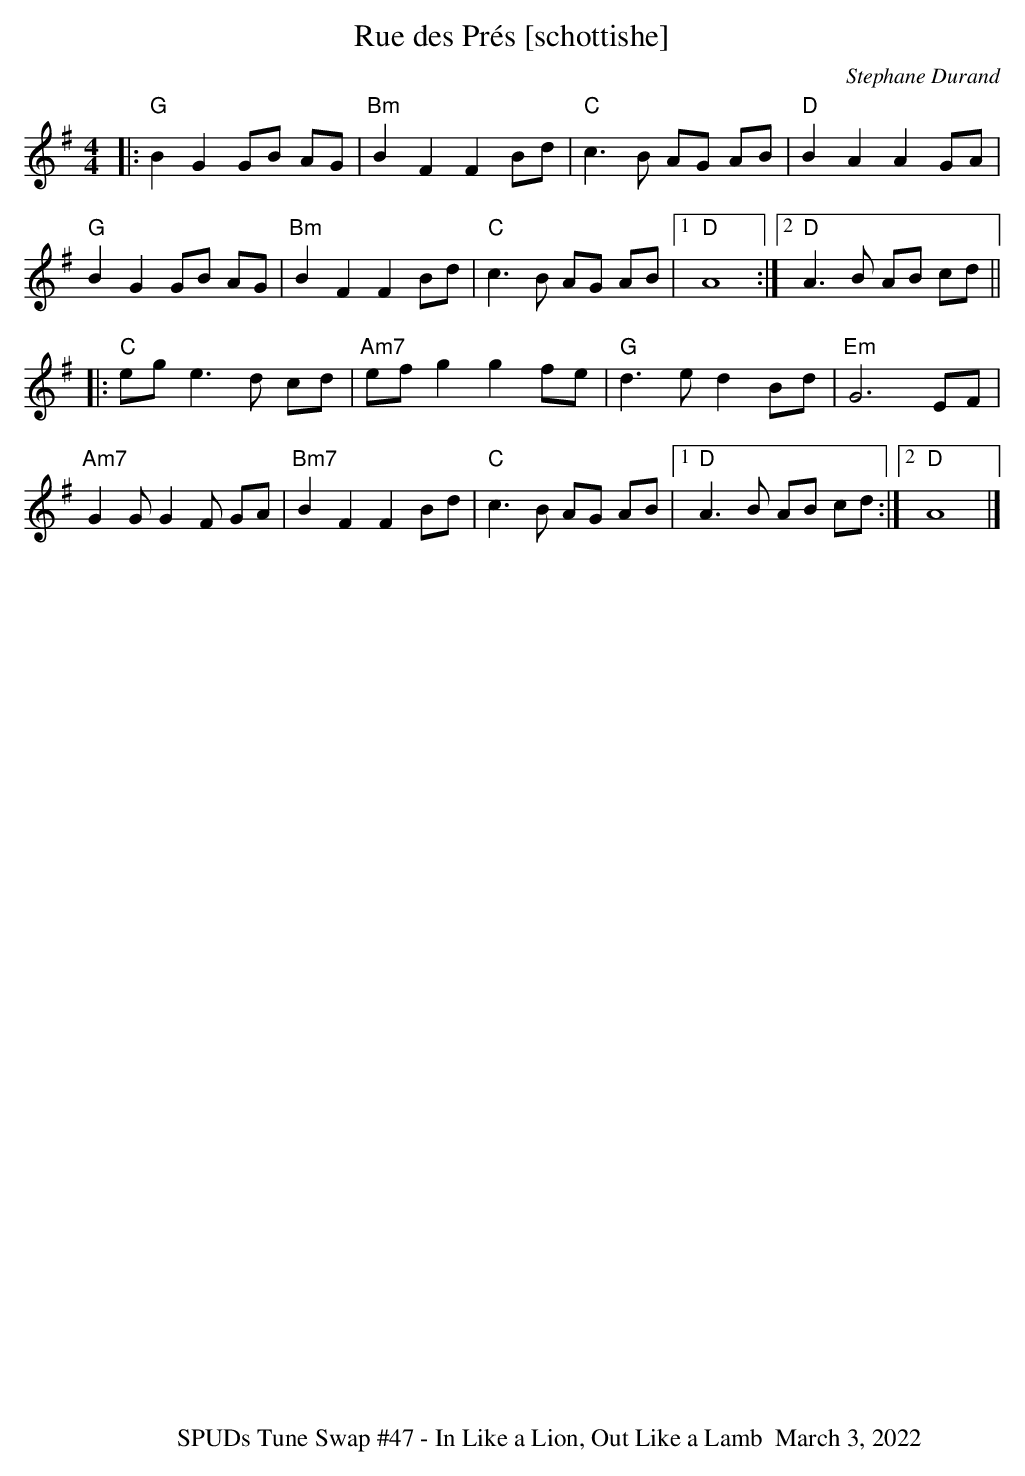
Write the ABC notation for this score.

X:1
T:Rue des Prés [schottishe]
C:Stephane Durand
M:4/4
L:1/8
K:G
|:"G"B2G2GB AG|"Bm"B2F2F2Bd|"C"c3B AG AB|"D"B2A2A2GA|
"G"B2G2GB AG|"Bm"B2F2F2Bd|"C"c3B AG AB|1"D"A8:|2"D"A3B AB cd||
|:"C"ege3d cd|"Am7"efg2g2fe|"G"d3ed2Bd|"Em"G6EF|
"Am7"G2GG2F GA|"Bm7"B2F2F2Bd|"C"c3B AG AB|1"D"A3B AB cd:|2"D"A8|]
